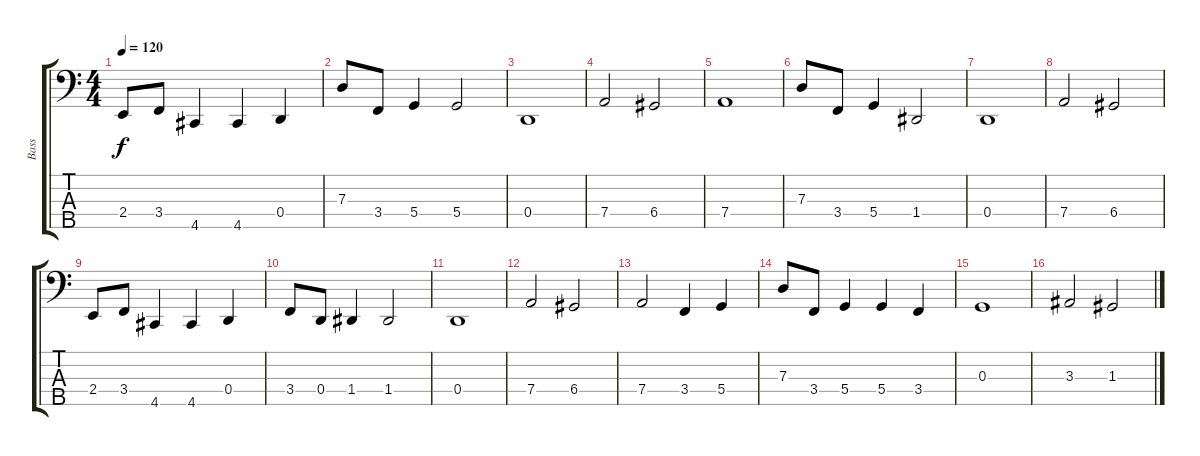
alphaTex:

\track ("Bass" "Bass") {instrument electricbassfinger}
\staff {score tabs}
\tuning (F2 C2 G1 D1 A0) {hide}
\ts (4 4)
\tempo 120
\clef f4
\ks c
2.4.8{dy f} 3.4.8 4.5.4 4.5.4 0.4.4 |
7.3.8 3.4.8 5.4.4 5.4.2 |
0.4.1 |
7.4.2 6.4.2 |
7.4.1 |
7.3.8 3.4.8 5.4.4 1.4.2 |
0.4.1 |
7.4.2 6.4.2 |
2.4.8 3.4.8 4.5.4 4.5.4 0.4.4 |
3.4.8 0.4.8 1.4.4 1.4.2 |
0.4.1 |
7.4.2 6.4.2 |
7.4.2 3.4.4 5.4.4 |
7.3.8 3.4.8 5.4.4 5.4.4 3.4.4 |
0.3.1 |
3.3.2 1.3.2
